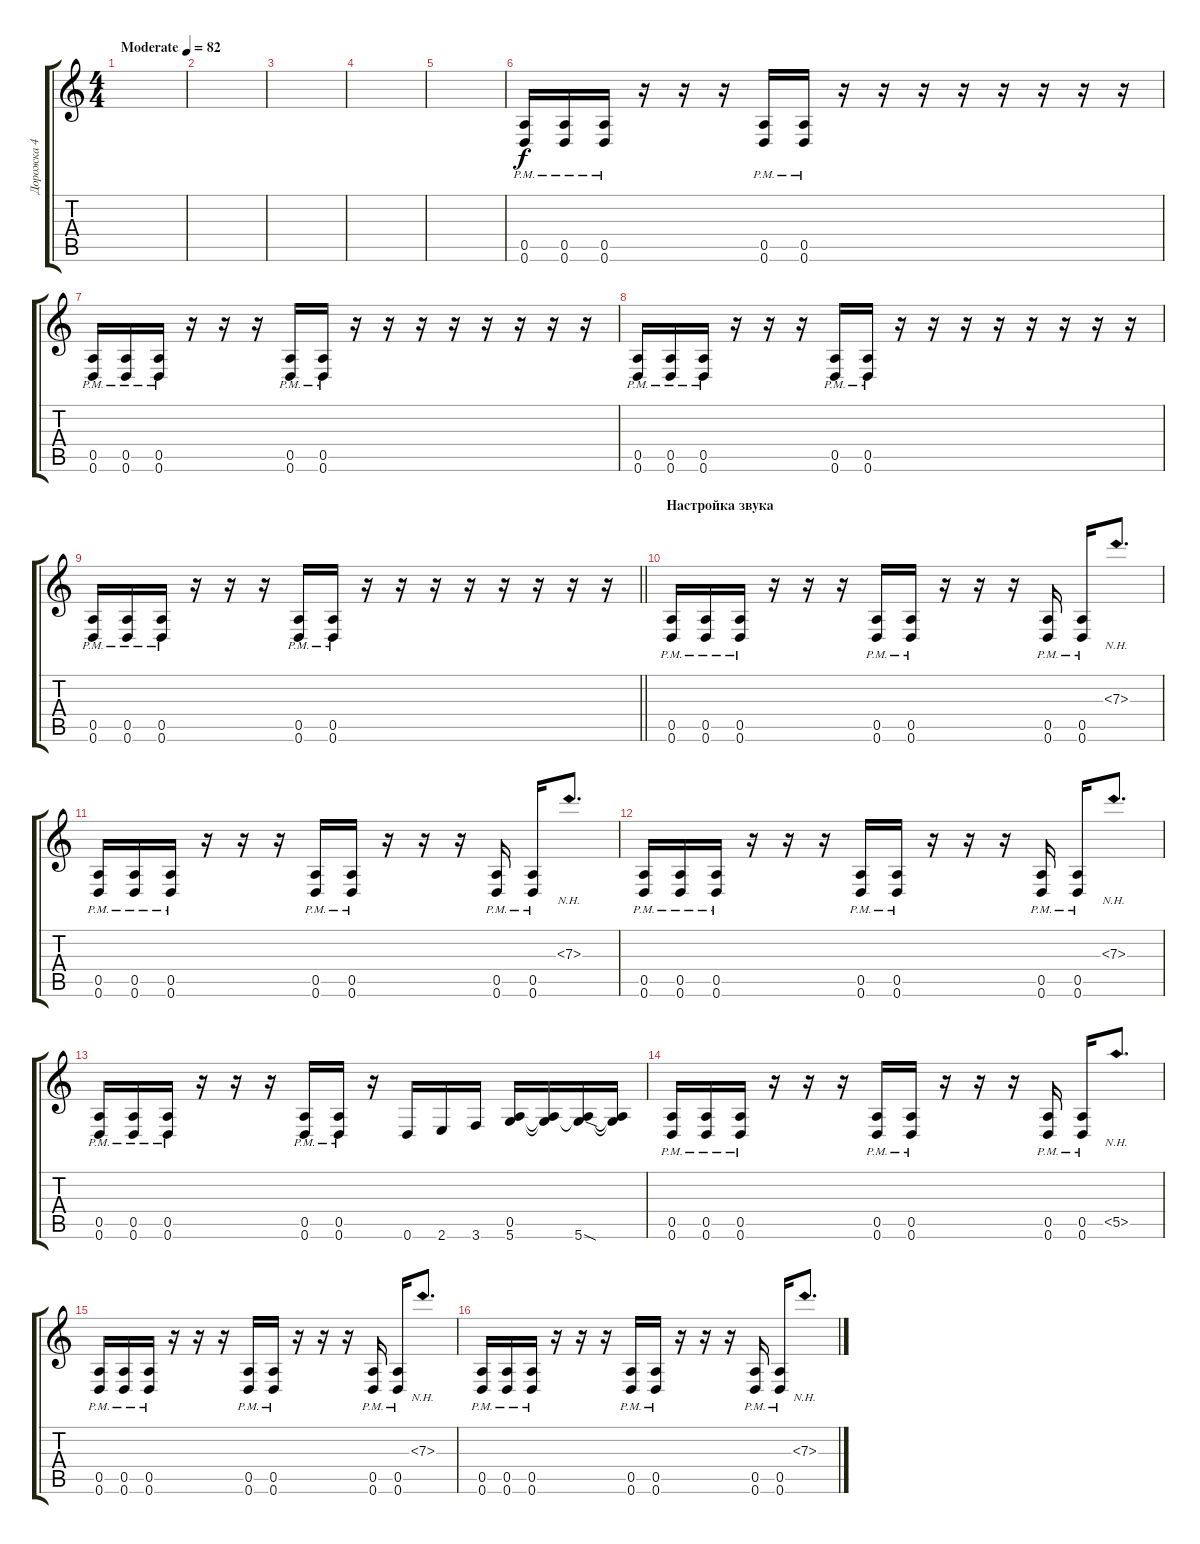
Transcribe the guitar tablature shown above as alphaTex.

\track ("Дорожка 4" "Дорожка 4") {instrument distortionguitar}
\staff {score tabs}
\tuning (E4 B3 G3 D3 A2 D2) {hide}
\ts (4 4)
\tempo (82 "Moderate")
\clef g2
\ks c
|
|
|
|
|
(0.5{pm} 0.6{pm}).16 (0.5{pm} 0.6{pm}).16 (0.5{pm} 0.6{pm}).16 r.16 r.16 r.16 (0.5{pm} 0.6{pm}).16 (0.5{pm} 0.6{pm}).16 r.16 r.16 r.16 r.16 r.16 r.16 r.16 r.16 |
(0.5{pm} 0.6{pm}).16 (0.5{pm} 0.6{pm}).16 (0.5{pm} 0.6{pm}).16 r.16 r.16 r.16 (0.5{pm} 0.6{pm}).16 (0.5{pm} 0.6{pm}).16 r.16 r.16 r.16 r.16 r.16 r.16 r.16 r.16 |
(0.5{pm} 0.6{pm}).16 (0.5{pm} 0.6{pm}).16 (0.5{pm} 0.6{pm}).16 r.16 r.16 r.16 (0.5{pm} 0.6{pm}).16 (0.5{pm} 0.6{pm}).16 r.16 r.16 r.16 r.16 r.16 r.16 r.16 r.16 |
\barLineRight lightlight
(0.5{pm} 0.6{pm}).16 (0.5{pm} 0.6{pm}).16 (0.5{pm} 0.6{pm}).16 r.16 r.16 r.16 (0.5{pm} 0.6{pm}).16 (0.5{pm} 0.6{pm}).16 r.16 r.16 r.16 r.16 r.16 r.16 r.16 r.16 |
\section ("" "Настройка звука")
(0.5{pm} 0.6{pm}).16 (0.5{pm} 0.6{pm}).16 (0.5{pm} 0.6{pm}).16 r.16 r.16 r.16 (0.5{pm} 0.6{pm}).16 (0.5{pm} 0.6{pm}).16 r.16 r.16 r.16 (0.5{pm} 0.6{pm}).16 (0.5{pm} 0.6{pm}).16 7.3{nh}.8{d} |
(0.5{pm} 0.6{pm}).16 (0.5{pm} 0.6{pm}).16 (0.5{pm} 0.6{pm}).16 r.16 r.16 r.16 (0.5{pm} 0.6{pm}).16 (0.5{pm} 0.6{pm}).16 r.16 r.16 r.16 (0.5{pm} 0.6{pm}).16 (0.5{pm} 0.6{pm}).16 7.3{nh}.8{d} |
(0.5{pm} 0.6{pm}).16 (0.5{pm} 0.6{pm}).16 (0.5{pm} 0.6{pm}).16 r.16 r.16 r.16 (0.5{pm} 0.6{pm}).16 (0.5{pm} 0.6{pm}).16 r.16 r.16 r.16 (0.5{pm} 0.6{pm}).16 (0.5{pm} 0.6{pm}).16 7.3{nh}.8{d} |
(0.5{pm} 0.6{pm}).16 (0.5{pm} 0.6{pm}).16 (0.5{pm} 0.6{pm}).16 r.16 r.16 r.16 (0.5{pm} 0.6{pm}).16 (0.5{pm} 0.6{pm}).16 r.16 0.6.16 2.6.16 3.6.16 (0.5 5.6).16 (0.5{t} 5.6{t}).16 (0.5{t} 5.6{sod}).16 (0.5{t} 5.6{t}).16 |
(0.5{pm} 0.6{pm}).16 (0.5{pm} 0.6{pm}).16 (0.5{pm} 0.6{pm}).16 r.16 r.16 r.16 (0.5{pm} 0.6{pm}).16 (0.5{pm} 0.6{pm}).16 r.16 r.16 r.16 (0.5{pm} 0.6{pm}).16 (0.5{pm} 0.6{pm}).16 5.5{nh}.8{d} |
(0.5{pm} 0.6{pm}).16 (0.5{pm} 0.6{pm}).16 (0.5{pm} 0.6{pm}).16 r.16 r.16 r.16 (0.5{pm} 0.6{pm}).16 (0.5{pm} 0.6{pm}).16 r.16 r.16 r.16 (0.5{pm} 0.6{pm}).16 (0.5{pm} 0.6{pm}).16 7.3{nh}.8{d} |
(0.5{pm} 0.6{pm}).16 (0.5{pm} 0.6{pm}).16 (0.5{pm} 0.6{pm}).16 r.16 r.16 r.16 (0.5{pm} 0.6{pm}).16 (0.5{pm} 0.6{pm}).16 r.16 r.16 r.16 (0.5{pm} 0.6{pm}).16 (0.5{pm} 0.6{pm}).16 7.3{nh}.8{d}
